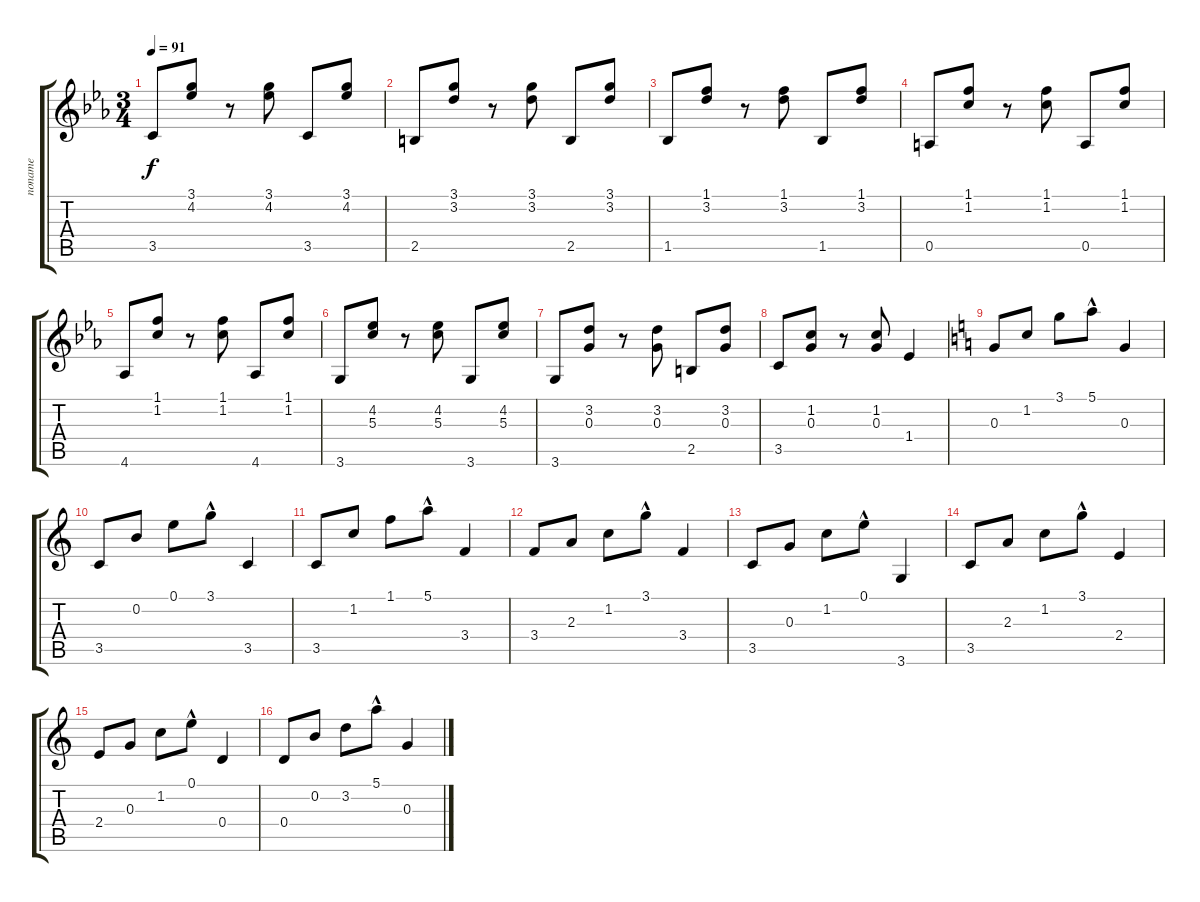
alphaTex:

\track ("noname" "noname") {instrument acousticguitarnylon}
\staff {score tabs}
\tuning (E4 B3 G3 D3 A2 E2) {hide}
\ts (3 4)
\tempo 91
\clef g2
\ks eb
3.5.8{dy f instrument acousticguitarnylon} (3.1 4.2).8 r.8 (3.1 4.2).8 3.5.8 (3.1 4.2).8 |
2.5.8 (3.1 3.2).8 r.8 (3.1 3.2).8 2.5.8 (3.1 3.2).8 |
1.5.8 (1.1 3.2).8 r.8 (1.1 3.2).8 1.5.8 (1.1 3.2).8 |
0.5.8 (1.1 1.2).8 r.8 (1.1 1.2).8 0.5.8 (1.1 1.2).8 |
4.6.8 (1.1 1.2).8 r.8 (1.1 1.2).8 4.6.8 (1.1 1.2).8 |
3.6.8 (4.2 5.3).8 r.8 (4.2 5.3).8 3.6.8 (4.2 5.3).8 |
3.6.8 (3.2 0.3).8 r.8 (3.2 0.3).8 2.5.8 (3.2 0.3).8 |
3.5.8 (1.2 0.3).8 r.8 (1.2 0.3).8 1.4.4 |
\ks c
0.3.8 1.2.8 3.1.8 5.1{hac}.8 0.3.4 |
3.5.8 0.2.8 0.1.8 3.1{hac}.8 3.5.4 |
3.5.8 1.2.8 1.1.8 5.1{hac}.8 3.4.4 |
3.4.8 2.3.8 1.2.8 3.1{hac}.8 3.4.4 |
3.5.8 0.3.8 1.2.8 0.1{hac}.8 3.6.4 |
3.5.8 2.3.8 1.2.8 3.1{hac}.8 2.4.4 |
2.4.8 0.3.8 1.2.8 0.1{hac}.8 0.4.4 |
0.4.8 0.2.8 3.2.8 5.1{hac}.8 0.3.4
